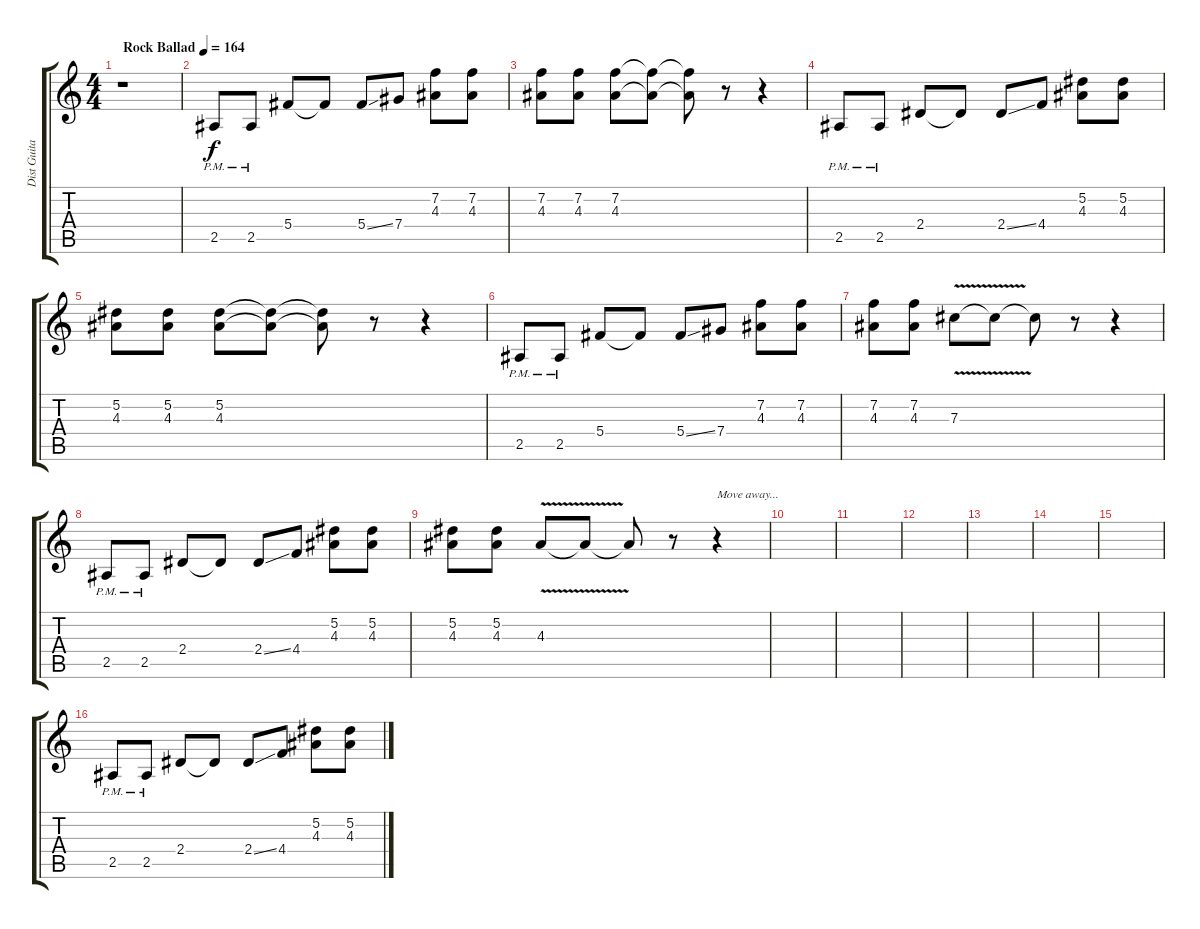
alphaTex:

\track ("Dist Guitar" "Dist Guita") {instrument distortionguitar}
\staff {score tabs}
\tuning (Eb4 Bb3 Gb3 Db3 Ab2 Eb2) {hide}
\ts (4 4)
\tempo (164 "Rock Ballad")
\clef g2
\ks c
r.1{dy f instrument distortionguitar} |
2.5{pm}.8 2.5{pm}.8 5.4.8 5.4{t}.8 5.4{ss}.8 7.4.8 (7.2 4.3).8 (7.2 4.3).8 |
(7.2 4.3).8 (7.2 4.3).8 (7.2 4.3).8 (7.2{t} 4.3{t}).8 (7.2{t} 4.3{t}).8 r.8 r.4 |
2.5{pm}.8 2.5{pm}.8 2.4.8 2.4{t}.8 2.4{ss}.8 4.4.8 (5.2 4.3).8 (5.2 4.3).8 |
(5.2 4.3).8 (5.2 4.3).8 (5.2 4.3).8 (5.2{t} 4.3{t}).8 (5.2{t} 4.3{t}).8 r.8 r.4 |
2.5{pm}.8 2.5{pm}.8 5.4.8 5.4{t}.8 5.4{ss}.8 7.4.8 (7.2 4.3).8 (7.2 4.3).8 |
(7.2 4.3).8 (7.2 4.3).8 7.3{v}.8 7.3{t}.8 7.3{t}.8 r.8 r.4 |
2.5{pm}.8 2.5{pm}.8 2.4.8 2.4{t}.8 2.4{ss}.8 4.4.8 (5.2 4.3).8 (5.2 4.3).8 |
(5.2 4.3).8 (5.2 4.3).8 4.3{v}.8 4.3{t}.8 4.3{t}.8 r.8 r.4{txt "Move away..."} |
|
|
|
|
|
|
2.5{pm}.8 2.5{pm}.8 2.4.8 2.4{t}.8 2.4{ss}.8 4.4.8 (5.2 4.3).8 (5.2 4.3).8
